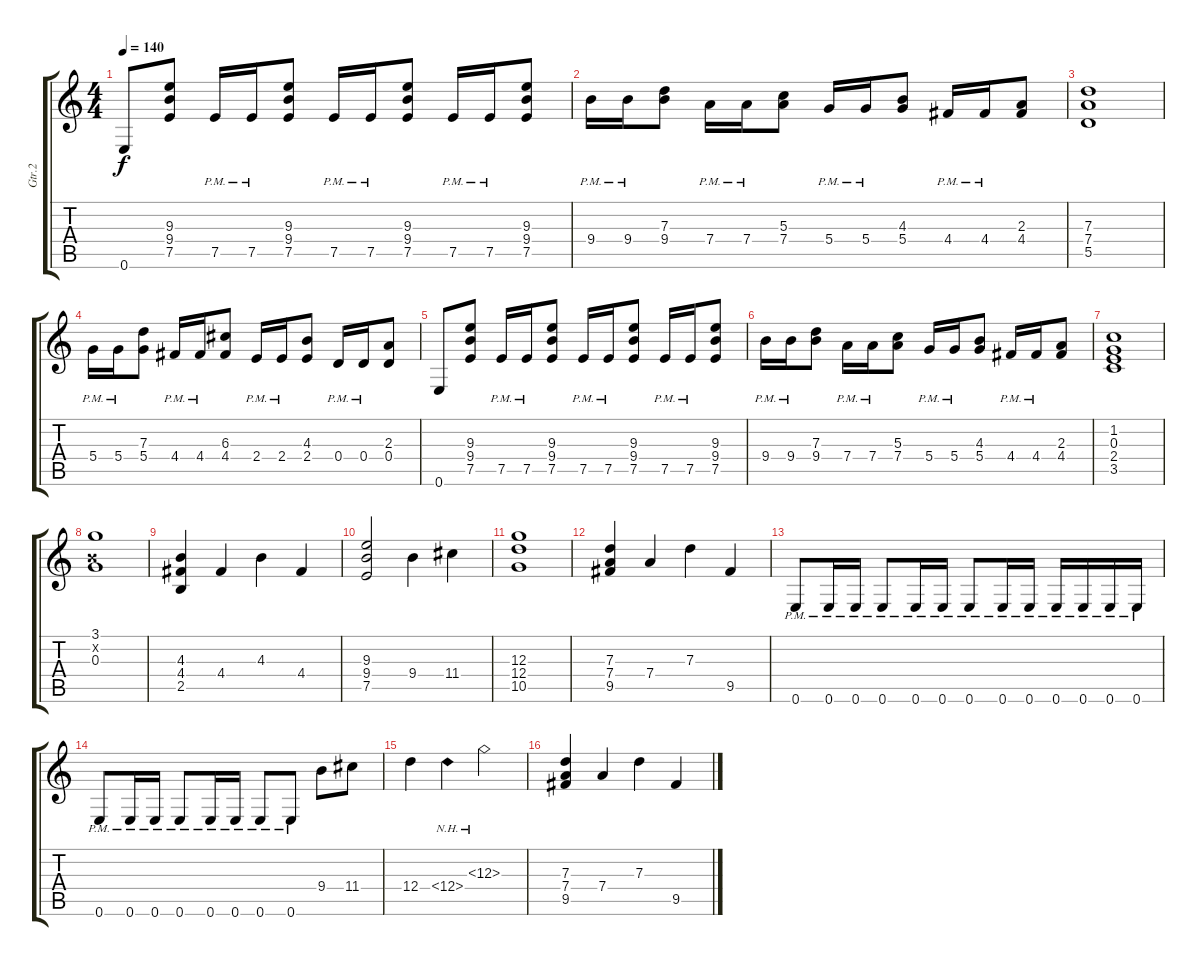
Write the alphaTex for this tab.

\track ("Gtr.2" "Gtr.2") {instrument overdrivenguitar}
\staff {score tabs}
\tuning (E4 B3 G3 D3 A2 E2) {hide}
\ts (4 4)
\tempo 140
\clef g2
\ks c
0.6.8{dy f} (9.3 9.4 7.5).8 7.5{pm}.16 7.5{pm}.16 (9.3 9.4 7.5).8 7.5{pm}.16 7.5{pm}.16 (9.3 9.4 7.5).8 7.5{pm}.16 7.5{pm}.16 (9.3 9.4 7.5).8 |
9.4{pm}.16 9.4{pm}.16 (7.3 9.4).8 7.4{pm}.16 7.4{pm}.16 (5.3 7.4).8 5.4{pm}.16 5.4{pm}.16 (4.3 5.4).8 4.4{pm}.16 4.4{pm}.16 (2.3 4.4).8 |
(7.3 7.4 5.5).1 |
5.4{pm}.16 5.4{pm}.16 (7.3 5.4).8 4.4{pm}.16 4.4{pm}.16 (6.3 4.4).8 2.4{pm}.16 2.4{pm}.16 (4.3 2.4).8 0.4{pm}.16 0.4{pm}.16 (2.3 0.4).8 |
0.6.8 (9.3 9.4 7.5).8 7.5{pm}.16 7.5{pm}.16 (9.3 9.4 7.5).8 7.5{pm}.16 7.5{pm}.16 (9.3 9.4 7.5).8 7.5{pm}.16 7.5{pm}.16 (9.3 9.4 7.5).8 |
9.4{pm}.16 9.4{pm}.16 (7.3 9.4).8 7.4{pm}.16 7.4{pm}.16 (5.3 7.4).8 5.4{pm}.16 5.4{pm}.16 (4.3 5.4).8 4.4{pm}.16 4.4{pm}.16 (2.3 4.4).8 |
(1.2 0.3 2.4 3.5).1 |
(3.1 0.2{x} 0.3).1 |
(4.3 4.4 2.5).4 4.4.4 4.3.4 4.4.4 |
(9.3 9.4 7.5).2 9.4.4 11.4.4 |
(12.3 12.4 10.5).1 |
(7.3 7.4 9.5).4 7.4.4 7.3.4 9.5.4 |
0.6{pm}.8 0.6{pm}.16 0.6{pm}.16 0.6{pm}.8 0.6{pm}.16 0.6{pm}.16 0.6{pm}.8 0.6{pm}.16 0.6{pm}.16 0.6{pm}.16 0.6{pm}.16 0.6{pm}.16 0.6{pm}.16 |
0.6{pm}.8 0.6{pm}.16 0.6{pm}.16 0.6{pm}.8 0.6{pm}.16 0.6{pm}.16 0.6{pm}.8 0.6{pm}.8 9.4.8 11.4.8 |
12.4.4 12.4{nh}.4 12.3{nh}.2 |
(7.3 7.4 9.5).4 7.4.4 7.3.4 9.5.4
